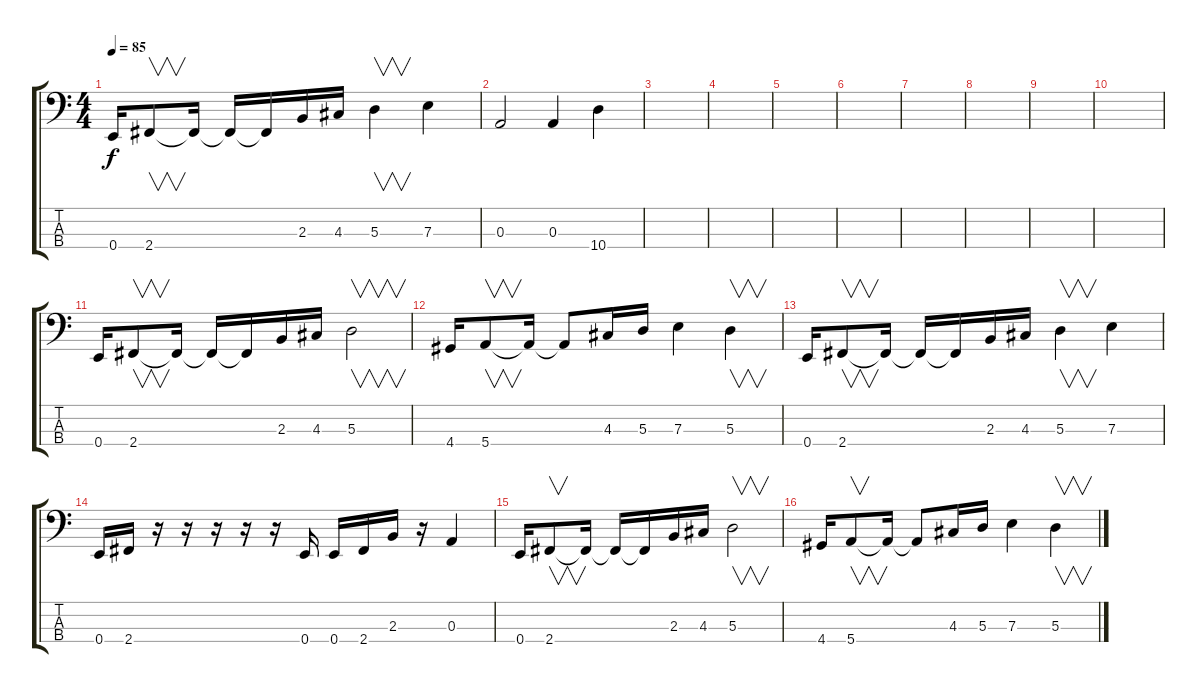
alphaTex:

\track "" {instrument electricbasspick}
\staff {score tabs}
\tuning (G2 D2 A1 E1) {hide}
\ts (4 4)
\tempo 85
\clef f4
\ks c
0.4.16{dy f} 2.4.8{v} 2.4{t}.16 2.4{t}.16 2.4{t}.16 2.3.16 4.3.16 5.3.4{v} 7.3.4 |
0.3.2 0.3.4 10.4.4 |
|
|
|
|
|
|
|
|
0.4.16 2.4.8{v} 2.4{t}.16 2.4{t}.16 2.4{t}.16 2.3.16 4.3.16 5.3.2{v} |
4.4.16 5.4.8{v} 5.4{t}.16 5.4{t}.8 4.3.16 5.3.16 7.3.4 5.3.4{v} |
0.4.16 2.4.8{v} 2.4{t}.16 2.4{t}.16 2.4{t}.16 2.3.16 4.3.16 5.3.4{v} 7.3.4 |
0.4.16 2.4.16 r.16 r.16 r.16 r.16 r.16 0.4.16 0.4.16 2.4.16 2.3.16 r.16 0.3.4 |
0.4.16 2.4.8{v} 2.4{t}.16 2.4{t}.16 2.4{t}.16 2.3.16 4.3.16 5.3.2{v} |
4.4.16 5.4.8{v} 5.4{t}.16 5.4{t}.8 4.3.16 5.3.16 7.3.4 5.3.4{v}
